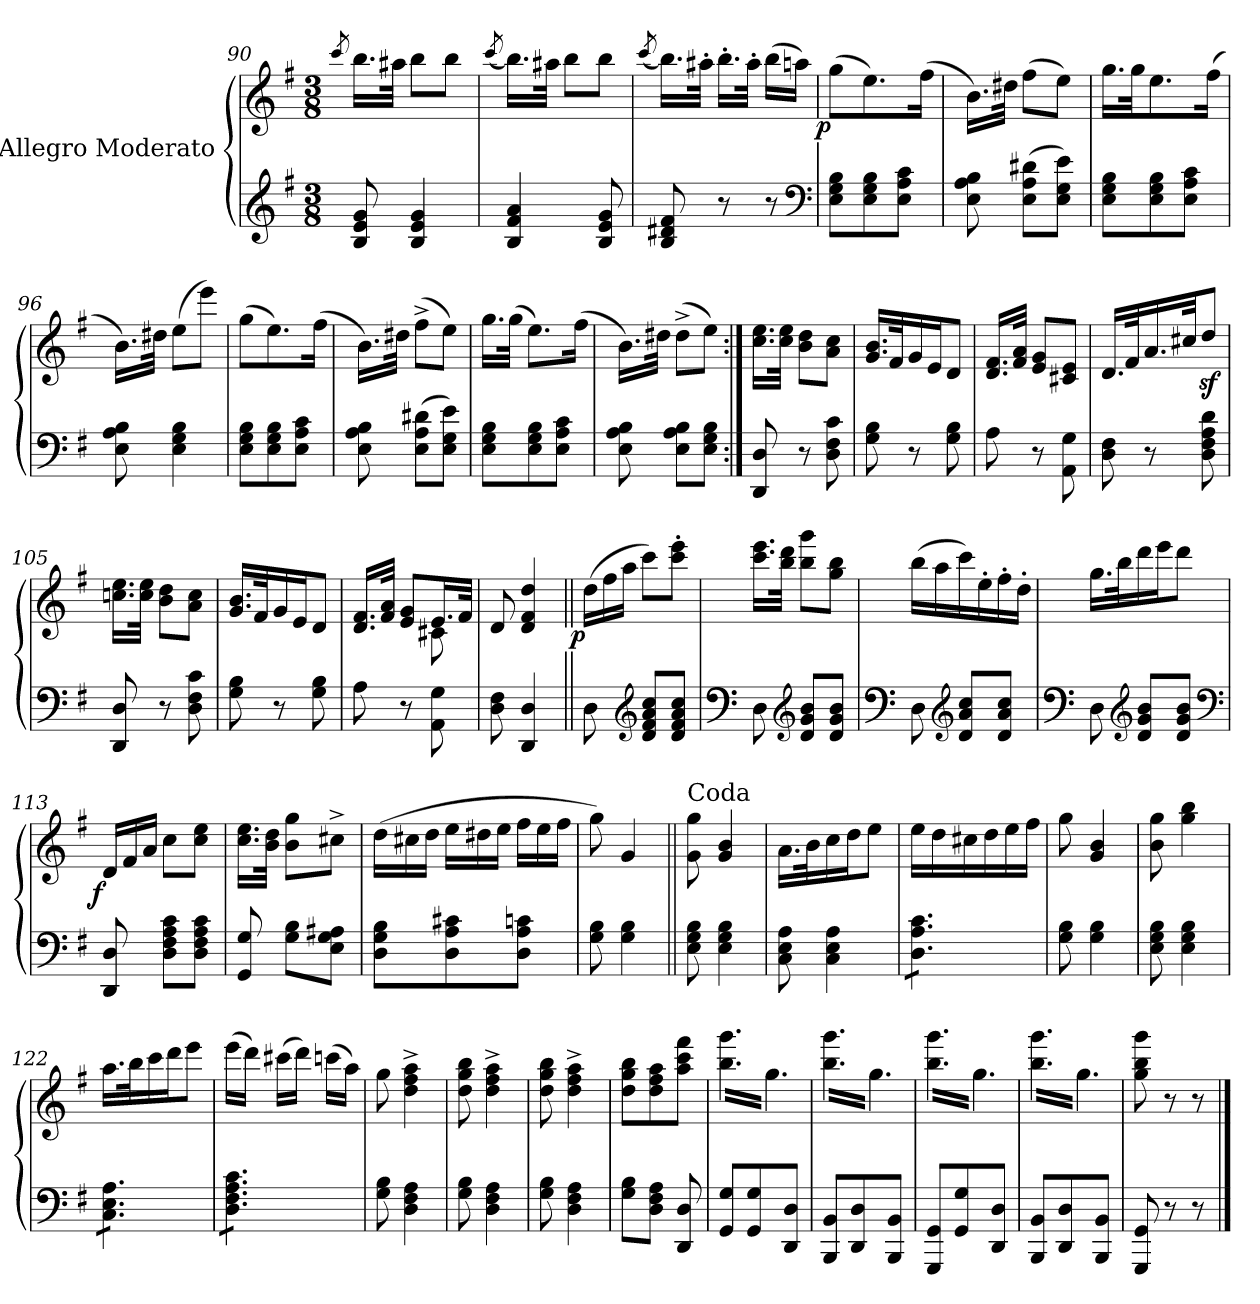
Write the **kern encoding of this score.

**kern	**kern	**dynam
*part2	*part1	*part1
*staff2	*staff1	*staff1
*	*I"Allegro Moderato	*
*clefG2	*clefG2	*
*k[f#]	*k[f#]	*
*M3/8	*M3/8	*
=90	=90	=90
.	8qccc/	.
8B/ 8e/ 8g/	16.bb\LL	.
.	32aa#X\JJk	.
4B/ 4e/ 4g/	8bb\L	.
.	8bb\J	.
=91	=91	=91
.	(8qccc/	.
4B/ 4f#/ 4a/	16.bb\LL)	.
.	32aa#X\JJk	.
.	8bb\L	.
8B/ 8e/ 8g/	8bb\J	.
=92	=92	=92
.	(8qccc/	.
8B/ 8d#X/ 8f#/	16.bb\LL)	.
.	32aa#X'\JJk	.
8r	16.bb'\LL	.
.	32aa#'\JJk	.
8r	(16bb\LL	.
.	16aan\JJ)	.
*clefF4	*	*
=93	=93	=93
!	!	!LO:DY:rj
8E\ 8G\ 8B\L	(8gg\L	p
8E\ 8G\ 8B\	8.ee\)	.
8E\ 8A\ 8c\J	.	.
.	(16ff#\Jk	.
=94	=94	=94
8E\ 8A\ 8B\	16.b\LL)	.
.	32dd#X\JJk	.
(8E\ 8A\ 8d#X\L	(8ff#\L	.
8E\ 8G\ 8e\J)	8ee\J)	.
=95	=95	=95
8E\ 8G\ 8B\L	16.gg\LL	.
.	32gg\JK	.
8E\ 8G\ 8B\	8.ee\	.
8E\ 8A\ 8c\J	.	.
.	(16ff#\Jk	.
=96	=96	=96
8E\ 8A\ 8B\	16.b\LL)	.
.	32dd#X\JJk	.
4E\ 4G\ 4B\	(8ee\L	.
.	8eee\J)	.
=97	=97	=97
8E\ 8G\ 8B\L	(8gg\L	.
8E\ 8G\ 8B\	8.ee\)	.
8E\ 8A\ 8c\J	.	.
.	(16ff#\Jk	.
=98	=98	=98
8E\ 8A\ 8B\	16.b\LL)	.
.	32dd#X\JJk	.
(8E\ 8A\ 8d#X\L	(8ff#^<\L	.
8E\ 8G\ 8e\J)	8ee\J)	.
=99	=99	=99
8E\ 8G\ 8B\L	16.gg\LL	.
.	(32gg\JJk	.
8E\ 8G\ 8B\	8.ee\L)	.
8E\ 8A\ 8c\J	.	.
.	(16ff#\Jk	.
=100	=100	=100
8E\ 8A\ 8B\	16.b\LL)	.
.	32dd#X\JJk	.
8E\ 8A\ 8B\L	(8dd#^<\L	.
8E\ 8G\ 8B\J	8ee\J)	.
=101:|!	=101:|!	=101:|!
8DD/ 8D/	16.cc\ 16.ee\LL	.
.	32cc\ 32ee\JJk	.
8r	8b\ 8dd\L	.
8D\ 8F#\ 8c\	8a\ 8cc\J	.
=102	=102	=102
8G\ 8B\	16.g/ 16.b/LL	.
.	32f#/K	.
8r	16g/	.
.	16e/J	.
8G\ 8B\	8d/J	.
=103	=103	=103
8A\	16.d/ 16.f#/LL	.
.	32f#/ 32a/JJk	.
8r	8e/ 8g/L	.
8AA\ 8G\	8c#X/ 8e/J	.
=104	=104	=104
8D\ 8F#\	16.d/LL	.
.	32f#/K	.
8r	16.a/	.
.	32cc#X/JK	.
8D\ 8F#\ 8A\ 8d\	8ddz/J	.
=105	=105	=105
8DD/ 8D/	16.ccn\ 16.ee\LL	.
.	32cc\ 32ee\JJk	.
8r	8b\ 8dd\L	.
8D\ 8F#\ 8c\	8a\ 8cc\J	.
=106	=106	=106
8G\ 8B\	16.g/ 16.b/LL	.
.	32f#/K	.
8r	16g/	.
.	16e/J	.
8G\ 8B\	8d/J	.
=107	=107	=107
*	*^	*
8A\	16.d/ 16.f#/LL	8ryy	.
.	32f#/ 32a/JJk	.	.
8r	8e/ 8g/L	8ryy	.
8AA\ 8G\	16.e/L	8c#X\	.
.	32f#/JJk	.	.
*	*v	*v	*
=108	=108	=108
8D\ 8F#\	8d/	.
4DD/ 4D/	4d/ 4f#/ 4dd/	.
=109||	=109||	=109||
*	*Xtuplet	*
!	!	!LO:DY:rj
8D\	(24dd\LL	p
.	24ff#\	.
.	24aa\JJ	.
*clefG2	*	*
8d/ 8f#/ 8a/ 8cc/L	8ccc\L)	.
8d/ 8f#/ 8a/ 8cc/J	8ccc'\ 8eee'\J	.
=110	=110	=110
*clefF4	*	*
8D\	16.ccc\ 16.eee\LL	.
.	32bb\ 32ddd\JJk	.
*clefG2	*	*
8d/ 8g/ 8b/L	8bb\ 8ggg\L	.
8d/ 8g/ 8b/J	8gg\ 8bb\J	.
=111	=111	=111
*clefF4	*	*
8D\	(16bb\LL	.
.	16aa\	.
*clefG2	*	*
8d/ 8a/ 8cc/L	16ccc\)	.
.	16ee'\	.
8d/ 8a/ 8cc/J	16ff#'\	.
.	16dd'\JJ	.
=112	=112	=112
*clefF4	*	*
8D\	16.gg\LL	.
.	32bb\K	.
*clefG2	*	*
8d/ 8g/ 8b/L	16ddd\	.
.	16eee\J	.
8d/ 8g/ 8b/J	8ddd\J	.
*clefF4	*	*
=113	=113	=113
!	!	!LO:DY:rj
8DD/ 8D/	24d/LL	f
.	24f#/	.
.	24a/JJ	.
8D\ 8F#\ 8A\ 8c\L	8cc\L	.
8D\ 8F#\ 8A\ 8c\J	8cc\ 8ee\J	.
=114	=114	=114
8GG/ 8G/	16.cc\ 16.ee\LL	.
.	32b\ 32dd\JJk	.
8G\ 8B\L	8b\ 8gg\L	.
8E\ 8G\ 8A#X\J	8cc#X^\J	.
=115	=115	=115
8D\ 8G\ 8B\L	(24dd\LL	.
.	24cc#X\	.
.	24dd\JJ	.
8D\ 8A\ 8c#X\	24ee\LL	.
.	24dd#X\	.
.	24ee\JJ	.
8D\ 8A\ 8cn\J	24ff#\LL	.
.	24ee\	.
.	24ff#\JJ	.
=116	=116	=116
8G\ 8B\	8gg\)	.
4G\ 4B\	4g/	.
=117||	=117||	=117||
!	!LO:TX:a:t=Coda	!
8E\ 8G\ 8B\	8g\ 8gg\	.
4E\ 4G\ 4B\	4g/ 4b/	.
=118	=118	=118
8C\ 8E\ 8A\	16.a\LL	.
.	32b\K	.
4C\ 4E\ 4A\	16cc\	.
.	16dd\J	.
.	8ee\J	.
=119	=119	=119
*tremolo	*	*
8D\ 8A\ 8c\L	16ee\LL	.
.	16dd\	.
8D\ 8A\ 8c\	16cc#X\	.
.	16dd\	.
8D\ 8A\ 8c\J	16ee\	.
*Xtremolo	*	*
.	16ff#\JJ	.
=120	=120	=120
8G\ 8B\	8gg\	.
4G\ 4B\	4g/ 4b/	.
=121	=121	=121
8E\ 8G\ 8B\	8b\ 8gg\	.
4E\ 4G\ 4B\	4gg\ 4bb\	.
=122	=122	=122
*tremolo	*	*
8C\ 8E\ 8A\L	16.aa\LL	.
.	32bb\K	.
8C\ 8E\ 8A\	16ccc\	.
.	16ddd\J	.
8C\ 8E\ 8A\J	8eee\J	.
=123	=123	=123
8D\ 8F#\ 8A\ 8c\L	(16eee\LL	.
.	16ddd\JJ)	.
8D\ 8F#\ 8A\ 8c\	(16ccc#X\LL	.
.	16ddd\JJ)	.
8D\ 8F#\ 8A\ 8c\J	(16cccn\LL	.
*Xtremolo	*	*
.	16aa\JJ)	.
=124	=124	=124
8G\ 8B\	8gg\	.
4D\ 4F#\ 4A\	4dd^<\ 4ff#^<\ 4aa^<\	.
=125	=125	=125
8G\ 8B\	8dd\ 8gg\ 8bb\	.
4D\ 4F#\ 4A\	4dd^<\ 4ff#^<\ 4aa^<\	.
=126	=126	=126
8G\ 8B\	8dd\ 8gg\ 8bb\	.
4D\ 4F#\ 4A\	4dd^<\ 4ff#^<\ 4aa^<\	.
=127	=127	=127
8G\ 8B\L	8dd\ 8gg\ 8bb\L	.
8D\ 8F#\ 8A\J	8dd\ 8ff#\ 8aa\	.
8DD/ 8D/	8aa\ 8ccc\ 8fff#\J	.
=128	=128	=128
*	*tremolo	*
8GG/ 8G/L	16bb\ 16ggg\LL	.
.	16gg\	.
8GG/ 8G/	16bb\ 16ggg\	.
.	16gg\	.
8DD/ 8D/J	16bb\ 16ggg\	.
.	16gg\JJ	.
=129	=129	=129
8BBB/ 8BB/L	16bb\ 16ggg\LL	.
.	16gg\	.
8DD/ 8D/	16bb\ 16ggg\	.
.	16gg\	.
8BBB/ 8BB/J	16bb\ 16ggg\	.
.	16gg\JJ	.
=130	=130	=130
8GGG/ 8GG/L	16bb\ 16ggg\LL	.
.	16gg\	.
8GG/ 8G/	16bb\ 16ggg\	.
.	16gg\	.
8DD/ 8D/J	16bb\ 16ggg\	.
.	16gg\JJ	.
=131	=131	=131
8BBB/ 8BB/L	16bb\ 16ggg\LL	.
.	16gg\	.
8DD/ 8D/	16bb\ 16ggg\	.
.	16gg\	.
8BBB/ 8BB/J	16bb\ 16ggg\	.
.	16gg\JJ	.
*	*Xtremolo	*
=132	=132	=132
8GGG/ 8GG/	8gg\ 8bb\ 8ggg\	.
.	.	.
8r	8r	.
8r	8r	.
==	==	==
*-	*-	*-
